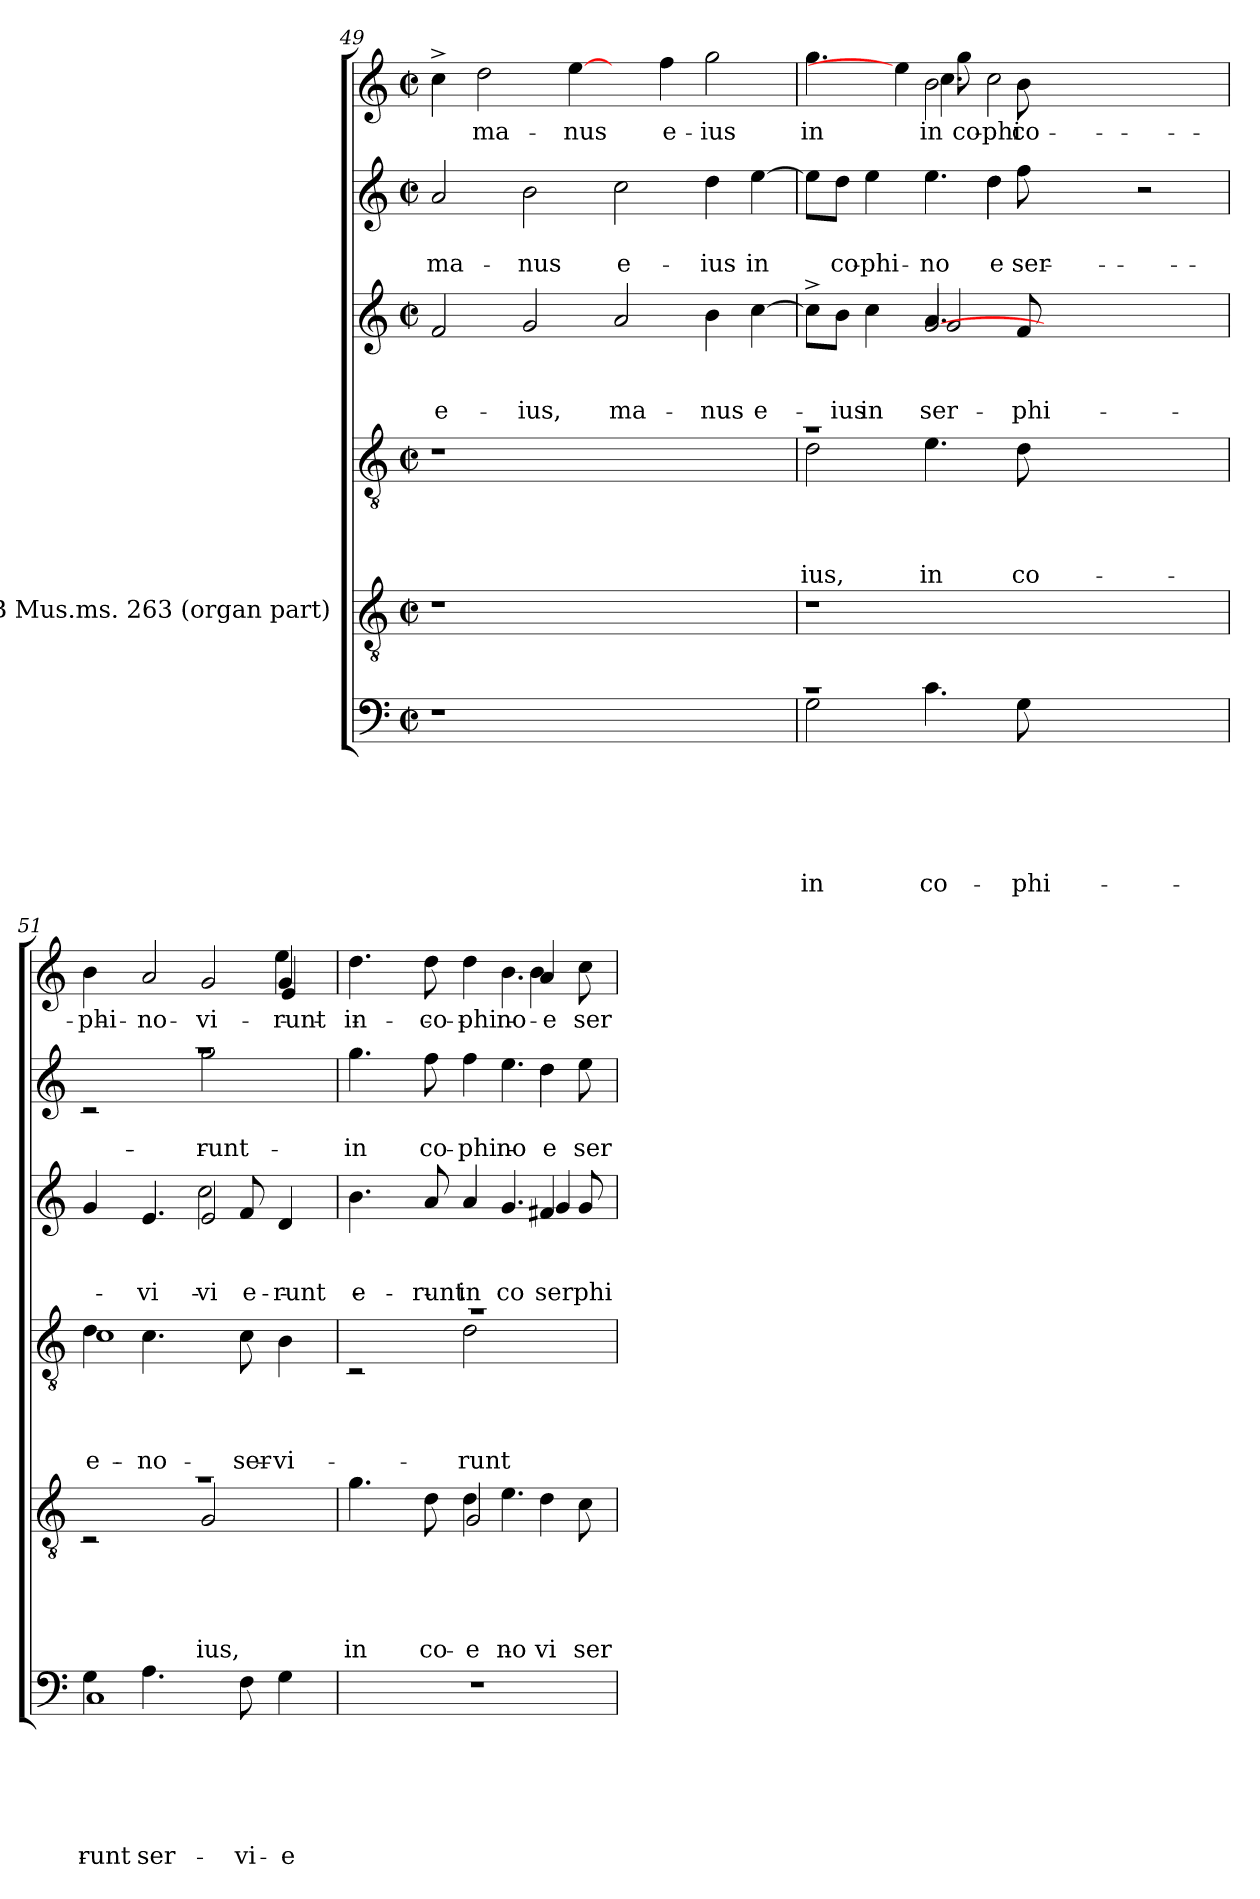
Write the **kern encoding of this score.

**kern	**text	**text	**text	**text	**text	**text	**kern	**text	**text	**text	**text	**text	**kern	**text	**text	**text	**text	**kern	**text	**text	**text	**kern	**text	**text	**kern	**text
*part6	*part6	*part6	*part6	*part6	*part6	*part6	*part5	*part5	*part5	*part5	*part5	*part5	*part4	*part4	*part4	*part4	*part4	*part3	*part3	*part3	*part3	*part2	*part2	*part2	*part1	*part1
*staff6	*staff6	*staff6	*staff6	*staff6	*staff6	*staff6	*staff5	*staff5	*staff5	*staff5	*staff5	*staff5	*staff4	*staff4	*staff4	*staff4	*staff4	*staff3	*staff3	*staff3	*staff3	*staff2	*staff2	*staff2	*staff1	*staff1
*	*	*	*	*	*	*	*I"BSB Mus.ms. 263 (organ part)	*	*	*	*	*	*	*	*	*	*	*	*	*	*	*	*	*	*	*
!!LO:PB:g=z
*clefF4	*	*	*	*	*	*	*clefGv2	*	*	*	*	*	*clefGv2	*	*	*	*	*clefG2	*	*	*	*clefG2	*	*	*clefG2	*
*k[]	*	*	*	*	*	*	*k[]	*	*	*	*	*	*k[]	*	*	*	*	*k[]	*	*	*	*k[]	*	*	*k[]	*
*C:	*	*	*	*	*	*	*C:	*	*	*	*	*	*C:	*	*	*	*	*C:	*	*	*	*C:	*	*	*C:	*
*M2/2	*	*	*	*	*	*	*M2/2	*	*	*	*	*	*M2/2	*	*	*	*	*M2/2	*	*	*	*M2/2	*	*	*M2/2	*
*met(c|)	*	*	*	*	*	*	*met(c|)	*	*	*	*	*	*met(c|)	*	*	*	*	*met(c|)	*	*	*	*met(c|)	*	*	*met(c|)	*
=49	=49	=49	=49	=49	=49	=49	=49	=49	=49	=49	=49	=49	=49	=49	=49	=49	=49	=49	=49	=49	=49	=49	=49	=49	=49	=49
!	!	!	!	!	!	!	!	!	!	!	!	!	!	!	!	!	!	!	!	!	!LO:LY:b	!	!	!LO:LY:b	!	!
1r	.	.	.	.	.	.	1r	.	.	.	.	.	1r	.	.	.	.	2f/	.	.	e-	2a/	.	ma-	4cc^>\	.
!	!	!	!	!	!	!	!	!	!	!	!	!	!	!	!	!	!	!	!	!	!	!	!	!	!	!LO:LY:b
.	.	.	.	.	.	.	.	.	.	.	.	.	.	.	.	.	.	.	.	.	.	.	.	.	2dd\	ma-
!	!	!	!	!	!	!	!	!	!	!	!	!	!	!	!	!	!	!	!	!	!LO:LY:b	!	!	!LO:LY:b	!	!
.	.	.	.	.	.	.	.	.	.	.	.	.	.	.	.	.	.	2g/	.	.	-ius,	2b\	.	-nus	.	.
!	!	!	!	!	!	!	!	!	!	!	!	!	!	!	!	!	!	!	!	!	!	!	!	!	!	!LO:LY:b
.	.	.	.	.	.	.	.	.	.	.	.	.	.	.	.	.	.	.	.	.	.	.	.	.	[4ee\	-nus
!	!	!	!	!	!	!	!	!	!	!	!	!	!	!	!	!	!	!	!	!	!LO:LY:b	!	!	!LO:LY:b	!	!
1ryy	.	.	.	.	.	.	1ryy	.	.	.	.	.	1ryy	.	.	.	.	2a/	.	.	ma-	2cc\	.	e-	4ryy	.
!	!	!	!	!	!	!	!	!	!	!	!	!	!	!	!	!	!	!	!	!	!	!	!	!	!	!LO:LY:b
.	.	.	.	.	.	.	.	.	.	.	.	.	.	.	.	.	.	.	.	.	.	.	.	.	4ff\	e-
!	!	!	!	!	!	!	!	!	!	!	!	!	!	!	!	!	!	!	!	!	!LO:LY:b	!	!	!LO:LY:b	!	!LO:LY:b
.	.	.	.	.	.	.	.	.	.	.	.	.	.	.	.	.	.	4b\	.	.	-nus	4dd\	.	-ius	2gg\	-ius
!	!	!	!	!	!	!	!	!	!	!	!	!	!	!	!	!	!	!	!	!	!LO:LY:b	!	!	!LO:LY:b	!	!
.	.	.	.	.	.	.	.	.	.	.	.	.	.	.	.	.	.	[>4cc\	.	.	e-	[>4ee\	.	in	.	.
=50	=50	=50	=50	=50	=50	=50	=50	=50	=50	=50	=50	=50	=50	=50	=50	=50	=50	=50	=50	=50	=50	=50	=50	=50	=50	=50
*^	*	*	*	*	*	*	*	*	*	*	*	*	*	*	*	*	*	*	*	*	*	*	*	*	*	*
!	!	!	!	!	!	!	!LO:LY:b	!	!	!	!	!	!	!	!	!	!	!LO:LY:b	!	!	!	!	!	!	!	!	!LO:LY:b
*	*	*	*	*	*	*	*	*	*	*	*	*	*	*^	*	*	*	*	*^	*	*	*	*^	*	*	*^	*
*	*	*	*	*	*	*	*	*	*	*	*	*	*	*	*	*	*	*	*	*	*^	*	*	*	*	*^	*	*	*	*^	*
1rc	2G\	.	.	.	.	.	in	1r	.	.	.	.	.	1ra	2d\	.	.	.	-ius,	8cc^<\L]	2ryy	2ryy	.	.	.	8ee\L]	2.ryy	2.ryy	.	.	4.gg\	2ryy	2ryy	in
!	!	!	!	!	!	!	!	!	!	!	!	!	!	!	!	!	!	!	!	!	!	!	!	!	!LO:LY:b	!	!	!	!	!LO:LY:b	!	!	!	!
.	.	.	.	.	.	.	.	.	.	.	.	.	.	.	.	.	.	.	.	8b\J	.	.	.	.	-ius	8dd\J	.	.	.	co-	.	.	.	.
!	!	!	!	!	!	!	!	!	!	!	!	!	!	!	!	!	!	!	!	!	!	!	!	!	!LO:LY:b:rj	!	!	!	!	!LO:LY:b:rj	!	!	!	!
.	.	.	.	.	.	.	.	.	.	.	.	.	.	.	.	.	.	.	.	4cc\	.	.	.	.	in	4ee\	.	.	.	-phi-	.	.	.	.
.	.	.	.	.	.	.	.	.	.	.	.	.	.	.	.	.	.	.	.	.	.	.	.	.	.	.	.	.	.	.	4ee\]	.	.	.
!	!	!	!	!	!	!	!LO:LY:b	!	!	!	!	!	!	!	!	!	!	!	!LO:LY:b	!	!	!	!	!	!LO:LY:b	!	!	!	!	!	!	!	!	!
!	!	!	!	!	!	!	!	!	!	!	!	!	!	!	!	!	!	!	!	!	!	!	!	!	!LO:LY:b	!	!	!	!	!	!	!	!	!
!	!	!	!	!	!	!	!	!	!	!	!	!	!	!	!	!	!	!	!	!	!	!	!	!	!LO:LY:b	!	!	!	!	!LO:LY:b	!	!	!	!LO:LY:b
!	!	!	!	!	!	!	!	!	!	!	!	!	!	!	!	!	!	!	!	!	!	!	!	!	!	!	!	!	!	!	!	!	!	!LO:LY:b
.	4.c\	.	.	.	.	.	co-	.	.	.	.	.	.	.	4.e\	.	.	.	in	4.a/	2g/	[<2g/	.	.	ser-	4.ee\	.	.	.	-no	.	2b\	4.cc\	in
!	!	!	!	!	!	!	!	!	!	!	!	!	!	!	!	!	!	!	!	!	!	!	!	!	!	!	!	!	!	!	!	!	!	!LO:LY:b
.	.	.	.	.	.	.	.	.	.	.	.	.	.	.	.	.	.	.	.	.	.	.	.	.	.	.	.	.	.	.	8gg\	.	.	co-
!	!	!	!	!	!	!	!	!	!	!	!	!	!	!	!	!	!	!	!	!	!	!	!	!	!	!	!	!	!	!LO:LY:b	!	!	!	!
!	!	!	!	!	!	!	!	!	!	!	!	!	!	!	!	!	!	!	!	!	!	!	!	!	!	!	!	!	!	!LO:LY:b	!	!	!	!LO:LY:b:rj
.	.	.	.	.	.	.	.	.	.	.	.	.	.	.	.	.	.	.	.	.	.	.	.	.	.	.	4dd\	4dd\	.	-e-	2cc\	.	.	-phi-
!	!	!	!	!	!	!	!LO:LY:b	!	!	!	!	!	!	!	!	!	!	!	!LO:LY:b	!	!	!	!	!	!LO:LY:b	!	!	!	!	!LO:LY:b	!	!	!	!LO:LY:b
.	8G\	.	.	.	.	.	-phi-	.	.	.	.	.	.	.	8d\	.	.	.	co-	8f/	.	.	.	.	-phi-	8ff\	.	.	.	ser-	.	.	8b\	co-
1ryy	1ryy	.	.	.	.	.	.	1ryy	.	.	.	.	.	1ryy	1ryy	.	.	.	.	1ryy	1ryy	1ryy	.	.	.	1ryy	1ryy	2ryy	.	.	.	2.ryy	2.ryy	.
.	.	.	.	.	.	.	.	.	.	.	.	.	.	.	.	.	.	.	.	.	.	.	.	.	.	.	.	.	.	.	2.ryy	.	.	.
.	.	.	.	.	.	.	.	.	.	.	.	.	.	.	.	.	.	.	.	.	.	.	.	.	.	.	.	2r	.	.	.	.	.	.
.	.	.	.	.	.	.	.	.	.	.	.	.	.	.	.	.	.	.	.	.	.	.	.	.	.	.	.	.	.	.	.	4ryy	4ryy	.
*	*	*	*	*	*	*	*	*	*	*	*	*	*	*	*	*	*	*	*	*	*	*	*	*	*	*v	*v	*v	*	*	*	*	*	*
=51	=51	=51	=51	=51	=51	=51	=51	=51	=51	=51	=51	=51	=51	=51	=51	=51	=51	=51	=51	=51	=51	=51	=51	=51	=51	=51	=51	=51	=51	=51	=51	=51
!	!	!	!	!	!	!	!LO:LY:b	!	!	!	!	!	!	!	!	!	!	!	!	!	!	!	!	!	!	!	!	!	!	!	!	!
!	!	!	!	!	!	!	!LO:LY:b	!	!	!	!	!	!	!	!	!	!	!	!LO:LY:b	!	!	!	!	!	!	!	!	!	!	!	!	!
*	*	*	*	*	*	*	*	*^	*	*	*	*	*	*	*	*	*	*	*	*	*	*	*	*	*	*	*	*	*	*	*	*
!	!	!	!	!	!	!	!	!	!	!	!	!	!	!	!	!	!	!	!	!LO:LY:b	!	!	!	!	!	!	!	!	!	!	!	!	!LO:LY:b
*	*	*	*	*	*	*	*	*	*	*	*	*	*	*	*	*	*	*	*	*	*	*	*	*	*	*	*^	*	*	*	*	*^	*
4G\	1C	.	.	.	.	.	-runt	1ra	2rC	.	.	.	.	.	4d\	1c	.	.	.	-e-	4g/	2ryy	2ryy	.	.	.	1raa	2rc	.	.	4b\	2ryy	2.ryy	2.ryy	-phi-
!	!	!	!	!	!	!	!LO:LY:b	!	!	!	!	!	!	!	!	!	!	!	!	!LO:LY:b	!	!	!	!	!	!LO:LY:b	!	!	!	!	!	!	!	!	!LO:LY:b
4.A\	.	.	.	.	.	.	ser-	.	.	.	.	.	.	.	4.c\	.	.	.	.	-no	4.e/	.	.	.	.	-vi-	.	.	.	.	2a/	.	.	.	-no
!	!	!	!	!	!	!	!	!	!	!	!	!	!	!LO:LY:b	!	!	!	!	!	!	!	!	!	!	!	!LO:LY:b	!	!	!	!	!	!	!	!	!
!	!	!	!	!	!	!	!	!	!	!	!	!	!	!	!	!	!	!	!	!	!	!	!	!	!	!LO:LY:b	!	!	!	!LO:LY:b	!	!	!	!	!LO:LY:b
.	.	.	.	.	.	.	.	.	2G/	.	.	.	.	-ius,	.	.	.	.	.	.	.	2e/	2cc\	.	.	-vi-	.	2gg\	.	-runt	.	2g/	.	.	-vi-
!	!	!	!	!	!	!	!LO:LY:b	!	!	!	!	!	!	!	!	!	!	!	!	!LO:LY:b	!	!	!	!	!	!LO:LY:b	!	!	!	!	!	!	!	!	!
8F\	.	.	.	.	.	.	-vi-	.	.	.	.	.	.	.	8c\	.	.	.	.	ser-	8f/	.	.	.	.	-e-	.	.	.	.	.	.	.	.	.
!	!	!	!	!	!	!	!LO:LY:b	!	!	!	!	!	!	!	!	!	!	!	!	!LO:LY:b	!	!	!	!	!	!LO:LY:b	!	!	!	!	!	!	!	!	!LO:LY:b
!	!	!	!	!	!	!	!	!	!	!	!	!	!	!	!	!	!	!	!	!	!	!	!	!	!	!	!	!	!	!	!	!	!	!	!LO:LY:b
!	!	!	!	!	!	!	!	!	!	!	!	!	!	!	!	!	!	!	!	!	!	!	!	!	!	!	!	!	!	!	!	!	!	!	!LO:LY:b
4G\	.	.	.	.	.	.	-e-	.	.	.	.	.	.	.	4B\	.	.	.	.	-vi-	4d/	.	.	.	.	-runt	.	.	.	.	4g/	.	4e/	4ee\	-runt
*v	*v	*	*	*	*	*	*	*	*	*	*	*	*	*	*	*	*	*	*	*	*v	*v	*v	*	*	*	*v	*v	*	*	*	*	*	*	*
*	*	*	*	*	*	*	*v	*v	*	*	*	*	*	*	*	*	*	*	*	*	*	*	*	*	*	*	*	*	*	*	*
!!LO:LB:g=z	!!	!!	!!
=52	=52	=52	=52	=52	=52	=52	=52	=52	=52	=52	=52	=52	=52	=52	=52	=52	=52	=52	=52	=52	=52	=52	=52	=52	=52	=52	=52	=52	=52	=52
!	!	!	!	!	!	!	!	!	!	!	!	!LO:LY:b	!	!	!	!	!	!	!	!	!	!LO:LY:b	!	!	!LO:LY:b	!	!	!	!	!LO:LY:b
*	*	*	*	*	*	*	*^	*	*	*	*	*	*	*	*	*	*	*	*^	*	*	*	*^	*	*	*	*	*	*	*
*	*	*	*	*	*	*	*	*^	*	*	*	*	*	*	*	*	*	*	*	*	*^	*	*	*	*	*^	*	*	*	*	*	*	*
*	*	*	*	*	*	*	*	*	*^	*	*	*	*	*	*	*	*	*	*	*	*	*	*^	*	*	*	*	*	*^	*	*	*	*	*	*	*
1r	.	.	.	.	.	.	4.g\	2ryy	2..ryy	2ryy	.	.	.	.	in	1ra	2rC	.	.	.	.	4.b\	2ryy	2..ryy	2.ryy	.	.	-e-	4.gg\	2ryy	2..ryy	2.ryy	.	in	4.dd\	2ryy	2..ryy	2.ryy	in
!	!	!	!	!	!	!	!	!	!	!	!	!	!	!	!LO:LY:b	!	!	!	!	!	!	!	!	!	!	!	!	!LO:LY:b	!	!	!	!	!	!LO:LY:b	!	!	!	!	!LO:LY:b
.	.	.	.	.	.	.	8d\	.	.	.	.	.	.	.	co-	.	.	.	.	.	.	8a/	.	.	.	.	.	-runt	8ff\	.	.	.	.	co-	8dd\	.	.	.	co-
!	!	!	!	!	!	!	!	!	!	!	!	!	!	!	!LO:LY:b:rj	!	!	!	!	!	!	!	!	!	!	!	!	!	!	!	!	!	!	!	!	!	!	!	!
!	!	!	!	!	!	!	!	!	!	!	!	!	!	!	!LO:LY:b	!	!	!	!	!	!LO:LY:b	!	!	!	!	!	!	!LO:LY:b:rj	!	!	!	!	!	!LO:LY:b:rj	!	!	!	!	!LO:LY:b:rj
.	.	.	.	.	.	.	4d\	8ryy	.	2G/	.	.	.	.	-e-	.	2d\	.	.	.	-runt	4a/	8ryy	.	.	.	.	in	4ff\	8ryy	.	.	.	-phi-	4dd\	8ryy	.	.	-phi-
!	!	!	!	!	!	!	!	!	!	!	!	!	!	!	!LO:LY:b	!	!	!	!	!	!	!	!	!	!	!	!	!LO:LY:b	!	!	!	!	!	!LO:LY:b	!	!	!	!	!LO:LY:b
.	.	.	.	.	.	.	.	4.e\	.	.	.	.	.	.	-no	.	.	.	.	.	.	.	4.g/	.	.	.	.	co-	.	4.ee\	.	.	.	-no	.	4.b\	.	.	-no
!	!	!	!	!	!	!	!	!	!	!	!	!	!	!	!LO:LY:b	!	!	!	!	!	!	!	!	!	!	!	!	!LO:LY:b	!	!	!	!	!	!	!	!	!	!	!
!	!	!	!	!	!	!	!	!	!	!	!	!	!	!	!	!	!	!	!	!	!	!	!	!	!	!	!	!LO:LY:b	!	!	!	!	!	!LO:LY:b	!	!	!	!	!
!	!	!	!	!	!	!	!	!	!	!	!	!	!	!	!	!	!	!	!	!	!	!	!	!	!	!	!	!	!	!	!	!	!	!LO:LY:b	!	!	!	!	!LO:LY:b
!	!	!	!	!	!	!	!	!	!	!	!	!	!	!	!	!	!	!	!	!	!	!	!	!	!	!	!	!	!	!	!	!	!	!	!	!	!	!	!LO:LY:b
.	.	.	.	.	.	.	4d\	.	.	.	.	.	.	.	-vi-	.	.	.	.	.	.	4f#X/	.	.	4g/	.	.	-ser-	4dd\	.	.	4dd\	.	-e-	4a/	.	.	4b\	-e-
!	!	!	!	!	!	!	!	!	!	!	!	!	!	!	!LO:LY:b	!	!	!	!	!	!	!	!	!	!	!	!	!LO:LY:b	!	!	!	!	!	!LO:LY:b	!	!	!	!	!LO:LY:b
.	.	.	.	.	.	.	.	.	8c\	.	.	.	.	.	ser-	.	.	.	.	.	.	.	.	8g/	.	.	.	-phi-	.	.	8ee\	.	.	ser-	.	.	8cc\	.	ser-
*	*	*	*	*	*	*	*v	*v	*v	*v	*	*	*	*	*	*	*	*	*	*	*	*v	*v	*v	*v	*	*	*	*v	*v	*v	*v	*	*	*v	*v	*v	*v	*
*	*	*	*	*	*	*	*	*	*	*	*	*	*v	*v	*	*	*	*	*	*	*	*	*	*	*	*	*
=	=	=	=	=	=	=	=	=	=	=	=	=	=	=	=	=	=	=	=	=	=	=	=	=	=	=
*-	*-	*-	*-	*-	*-	*-	*-	*-	*-	*-	*-	*-	*-	*-	*-	*-	*-	*-	*-	*-	*-	*-	*-	*-	*-	*-
